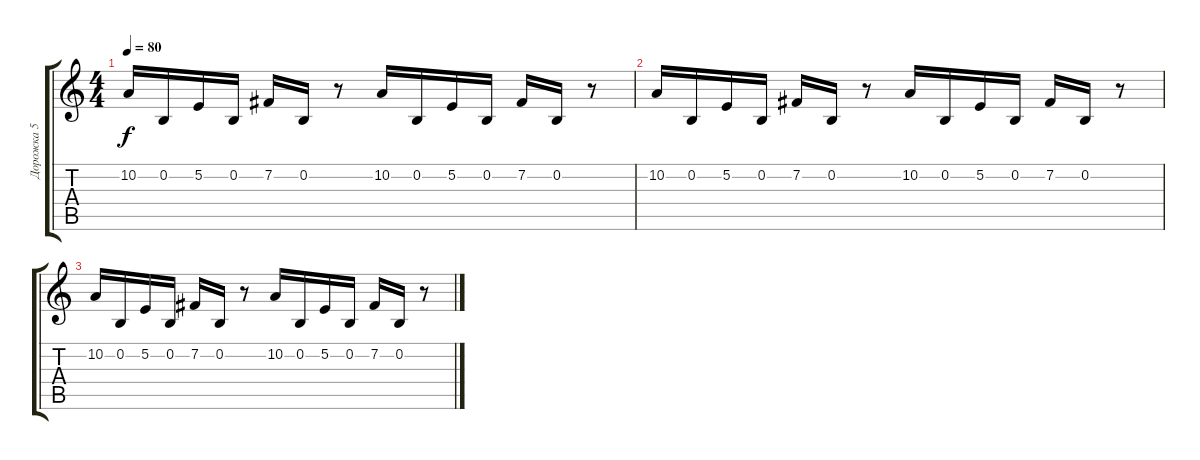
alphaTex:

\track ("Дорожка 5" "Дорожка 5") {instrument lead2sawtooth}
\staff {score tabs}
\tuning (E4 B3 G3 D3 A2 E2) {hide}
\ts (4 4)
\tempo 80
\clef g2
\ks c
10.2.16{dy f} 0.2.16 5.2.16 0.2.16 7.2.16 0.2.16 r.8 10.2.16 0.2.16 5.2.16 0.2.16 7.2.16 0.2.16 r.8 |
10.2.16 0.2.16 5.2.16 0.2.16 7.2.16 0.2.16 r.8 10.2.16 0.2.16 5.2.16 0.2.16 7.2.16 0.2.16 r.8 |
10.2.16 0.2.16 5.2.16 0.2.16 7.2.16 0.2.16 r.8 10.2.16 0.2.16 5.2.16 0.2.16 7.2.16 0.2.16 r.8
